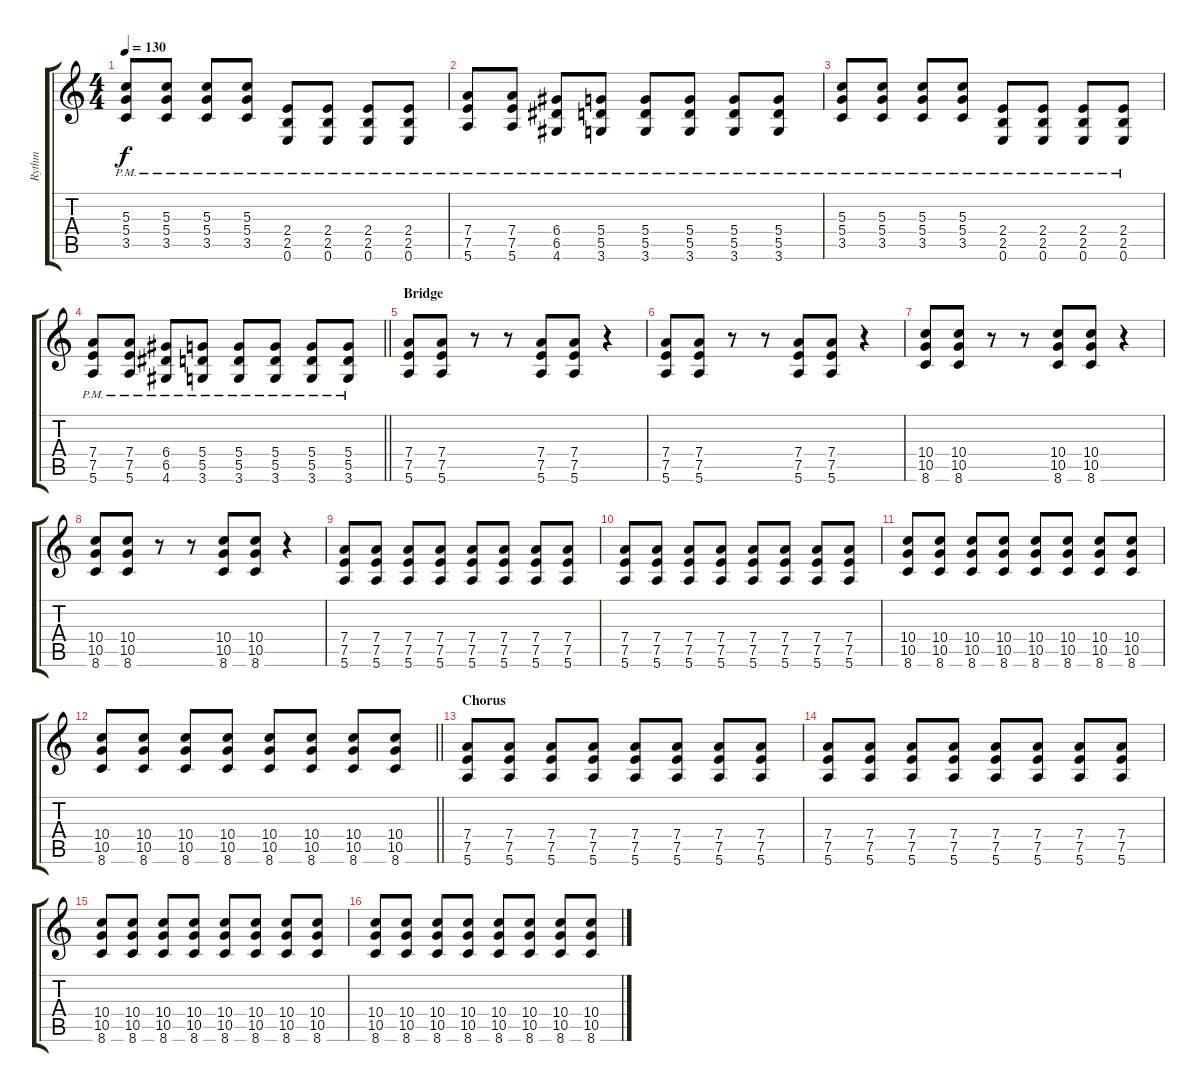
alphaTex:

\track ("Rythm" "Rythm") {instrument distortionguitar}
\staff {score tabs}
\tuning (E4 B3 G3 D3 A2 E2) {hide}
\ts (4 4)
\tempo 130
\clef g2
\ks c
(5.3{pm} 5.4{pm} 3.5{pm}).8{dy f} (5.3{pm} 5.4{pm} 3.5{pm}).8 (5.3{pm} 5.4{pm} 3.5{pm}).8 (5.3{pm} 5.4{pm} 3.5{pm}).8 (2.4{pm} 2.5{pm} 0.6{pm}).8 (2.4{pm} 2.5{pm} 0.6{pm}).8 (2.4{pm} 2.5{pm} 0.6{pm}).8 (2.4{pm} 2.5{pm} 0.6{pm}).8 |
(7.4{pm} 7.5{pm} 5.6{pm}).8 (7.4{pm} 7.5{pm} 5.6{pm}).8 (6.4{pm} 6.5{pm} 4.6{pm}).8 (5.4{pm} 5.5{pm} 3.6{pm}).8 (5.4{pm} 5.5{pm} 3.6{pm}).8 (5.4{pm} 5.5{pm} 3.6{pm}).8 (5.4{pm} 5.5{pm} 3.6{pm}).8 (5.4{pm} 5.5{pm} 3.6{pm}).8 |
(5.3{pm} 5.4{pm} 3.5{pm}).8 (5.3{pm} 5.4{pm} 3.5{pm}).8 (5.3{pm} 5.4{pm} 3.5{pm}).8 (5.3{pm} 5.4{pm} 3.5{pm}).8 (2.4{pm} 2.5{pm} 0.6{pm}).8 (2.4{pm} 2.5{pm} 0.6{pm}).8 (2.4{pm} 2.5{pm} 0.6{pm}).8 (2.4{pm} 2.5{pm} 0.6{pm}).8 |
\barLineRight lightlight
(7.4{pm} 7.5{pm} 5.6{pm}).8 (7.4{pm} 7.5{pm} 5.6{pm}).8 (6.4{pm} 6.5{pm} 4.6{pm}).8 (5.4{pm} 5.5{pm} 3.6{pm}).8 (5.4{pm} 5.5{pm} 3.6{pm}).8 (5.4{pm} 5.5{pm} 3.6{pm}).8 (5.4{pm} 5.5{pm} 3.6{pm}).8 (5.4{pm} 5.5{pm} 3.6{pm}).8 |
\section ("" "Bridge")
(7.4 7.5 5.6).8{volume 10} (7.4 7.5 5.6).8 r.8 r.8 (7.4 7.5 5.6).8 (7.4 7.5 5.6).8 r.4 |
(7.4 7.5 5.6).8{volume 10} (7.4 7.5 5.6).8 r.8 r.8 (7.4 7.5 5.6).8 (7.4 7.5 5.6).8 r.4 |
(10.4 10.5 8.6).8 (10.4 10.5 8.6).8 r.8 r.8 (10.4 10.5 8.6).8 (10.4 10.5 8.6).8 r.4 |
(10.4 10.5 8.6).8 (10.4 10.5 8.6).8 r.8 r.8 (10.4 10.5 8.6).8 (10.4 10.5 8.6).8 r.4 |
(7.4 7.5 5.6).8 (7.4 7.5 5.6).8 (7.4 7.5 5.6).8 (7.4 7.5 5.6).8 (7.4 7.5 5.6).8 (7.4 7.5 5.6).8 (7.4 7.5 5.6).8 (7.4 7.5 5.6).8 |
(7.4 7.5 5.6).8 (7.4 7.5 5.6).8 (7.4 7.5 5.6).8 (7.4 7.5 5.6).8 (7.4 7.5 5.6).8 (7.4 7.5 5.6).8 (7.4 7.5 5.6).8 (7.4 7.5 5.6).8 |
(10.4 10.5 8.6).8 (10.4 10.5 8.6).8 (10.4 10.5 8.6).8 (10.4 10.5 8.6).8 (10.4 10.5 8.6).8 (10.4 10.5 8.6).8 (10.4 10.5 8.6).8 (10.4 10.5 8.6).8 |
\barLineRight lightlight
(10.4 10.5 8.6).8 (10.4 10.5 8.6).8 (10.4 10.5 8.6).8 (10.4 10.5 8.6).8 (10.4 10.5 8.6).8 (10.4 10.5 8.6).8 (10.4 10.5 8.6).8 (10.4 10.5 8.6).8 |
\section ("" "Chorus")
(7.4 7.5 5.6).8{volume 10} (7.4 7.5 5.6).8 (7.4 7.5 5.6).8 (7.4 7.5 5.6).8 (7.4 7.5 5.6).8 (7.4 7.5 5.6).8 (7.4 7.5 5.6).8 (7.4 7.5 5.6).8 |
(7.4 7.5 5.6).8 (7.4 7.5 5.6).8 (7.4 7.5 5.6).8 (7.4 7.5 5.6).8 (7.4 7.5 5.6).8 (7.4 7.5 5.6).8 (7.4 7.5 5.6).8 (7.4 7.5 5.6).8 |
(10.4 10.5 8.6).8 (10.4 10.5 8.6).8 (10.4 10.5 8.6).8 (10.4 10.5 8.6).8 (10.4 10.5 8.6).8 (10.4 10.5 8.6).8 (10.4 10.5 8.6).8 (10.4 10.5 8.6).8 |
(10.4 10.5 8.6).8 (10.4 10.5 8.6).8 (10.4 10.5 8.6).8 (10.4 10.5 8.6).8 (10.4 10.5 8.6).8 (10.4 10.5 8.6).8 (10.4 10.5 8.6).8 (10.4 10.5 8.6).8
